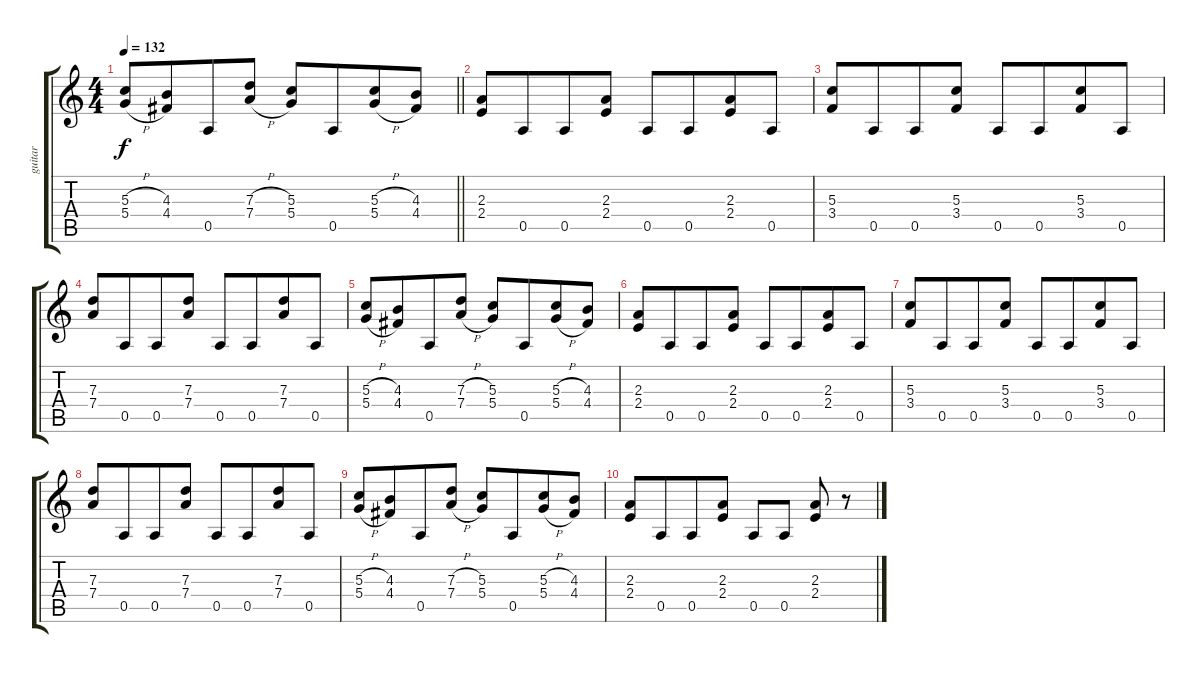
\track ("guitar" "guitar") {instrument distortionguitar}
\staff {score tabs}
\tuning (E4 B3 G3 D3 A2 E2) {hide}
\ts (4 4)
\tempo 132
\clef g2
\barLineRight lightlight
\ks c
(5.3{h} 5.4{h}).8{dy f} (4.3 4.4).8{beam merge} 0.5.8 (7.3{h} 7.4{h}).8 (5.3 5.4).8 0.5.8{beam merge} (5.3{h} 5.4{h}).8 (4.3 4.4).8 |
(2.3 2.4).8 0.5.8{beam merge} 0.5.8 (2.3 2.4).8 0.5.8 0.5.8{beam merge} (2.3 2.4).8 0.5.8 |
(5.3 3.4).8 0.5.8{beam merge} 0.5.8 (5.3 3.4).8{beam split} 0.5.8{beam merge} 0.5.8{beam merge} (5.3 3.4).8 0.5.8 |
(7.3 7.4).8 0.5.8{beam merge} 0.5.8 (7.3 7.4).8 0.5.8 0.5.8{beam merge} (7.3 7.4).8 0.5.8 |
(5.3{h} 5.4{h}).8 (4.3 4.4).8{beam merge} 0.5.8 (7.3{h} 7.4{h}).8 (5.3 5.4).8 0.5.8{beam merge} (5.3{h} 5.4{h}).8 (4.3 4.4).8 |
(2.3 2.4).8 0.5.8{beam merge} 0.5.8 (2.3 2.4).8 0.5.8 0.5.8{beam merge} (2.3 2.4).8 0.5.8 |
(5.3 3.4).8 0.5.8{beam merge} 0.5.8 (5.3 3.4).8{beam split} 0.5.8{beam merge} 0.5.8{beam merge} (5.3 3.4).8 0.5.8 |
(7.3 7.4).8 0.5.8{beam merge} 0.5.8 (7.3 7.4).8 0.5.8 0.5.8{beam merge} (7.3 7.4).8 0.5.8 |
(5.3{h} 5.4{h}).8 (4.3 4.4).8{beam merge} 0.5.8 (7.3{h} 7.4{h}).8 (5.3 5.4).8 0.5.8{beam merge} (5.3{h} 5.4{h}).8 (4.3 4.4).8 |
(2.3 2.4).8 0.5.8{beam merge} 0.5.8 (2.3 2.4).8 0.5.8 0.5.8 (2.3 2.4).8 r.8
